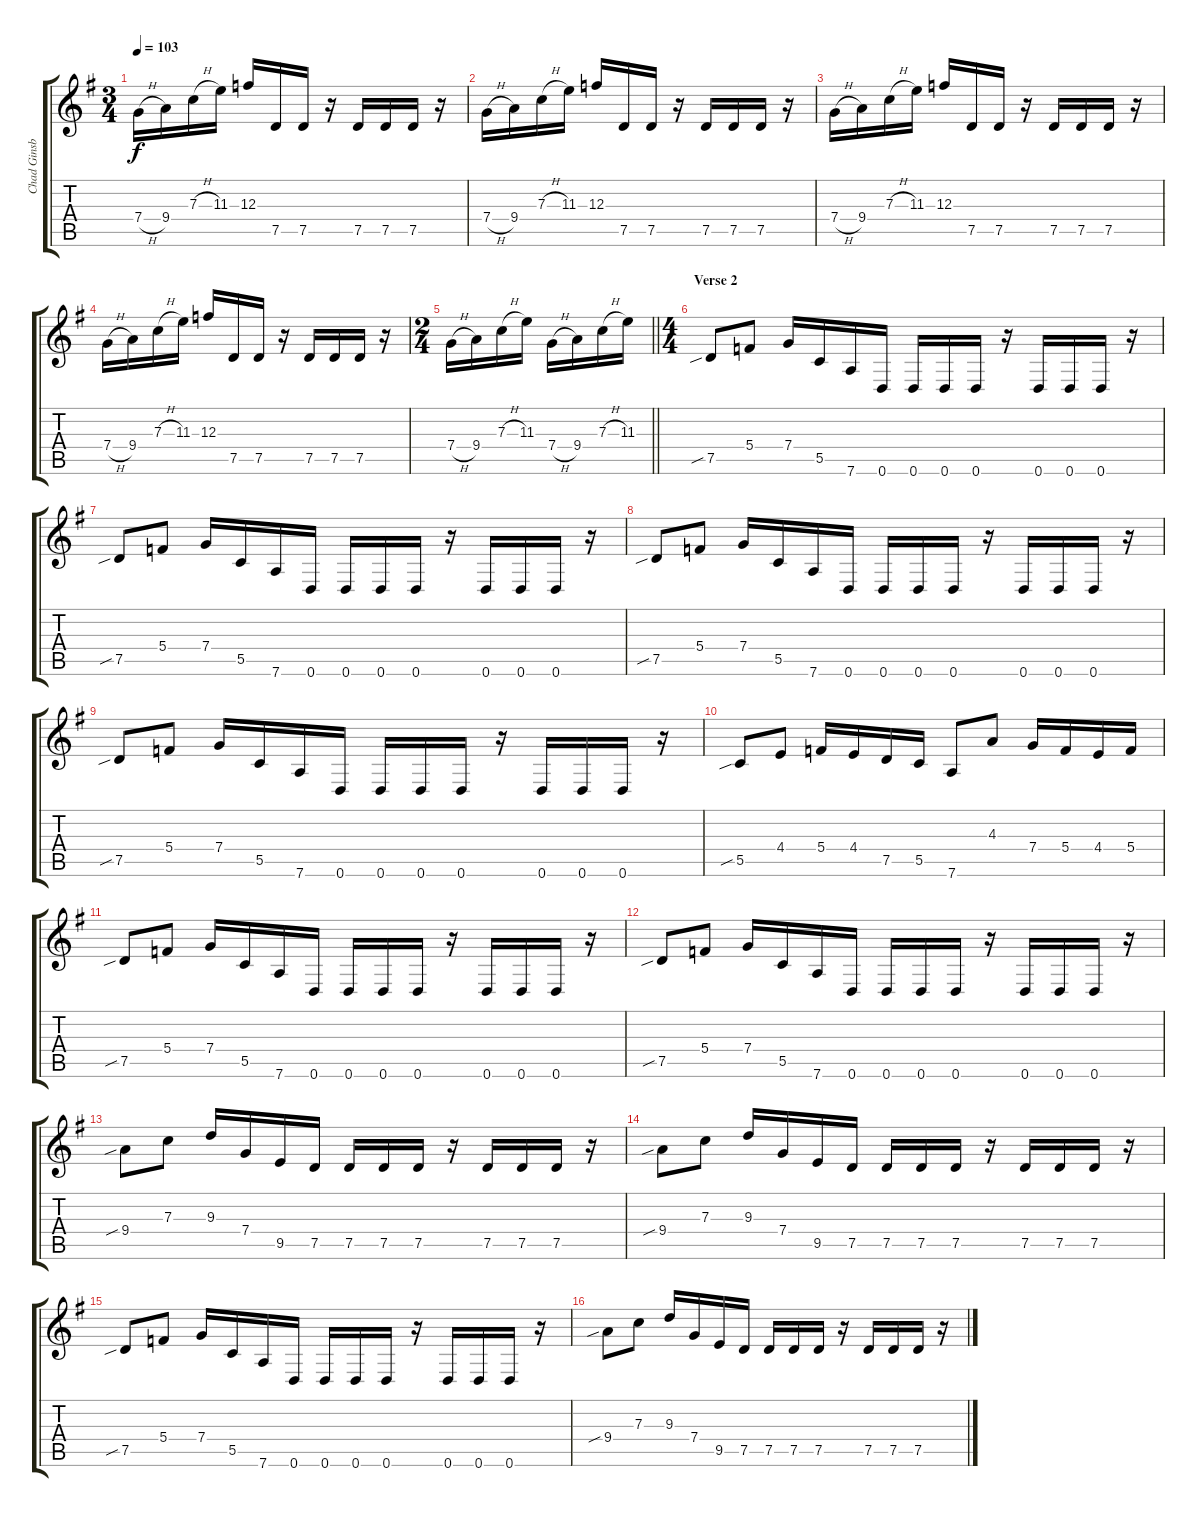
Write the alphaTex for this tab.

\track ("Chad Ginsburg" "Chad Ginsb") {instrument overdrivenguitar}
\staff {score tabs}
\tuning (D4 A3 F3 C3 G2 D2) {hide}
\ts (3 4)
\tempo 103
\clef g2
\ks g
7.4{h}.16{dy f} 9.4.16 7.3{h}.16 11.3.16 12.3.16 7.5.16 7.5.16 r.16 7.5.16 7.5.16 7.5.16 r.16 |
7.4{h}.16 9.4.16 7.3{h}.16 11.3.16 12.3.16 7.5.16 7.5.16 r.16 7.5.16 7.5.16 7.5.16 r.16 |
7.4{h}.16 9.4.16 7.3{h}.16 11.3.16 12.3.16 7.5.16 7.5.16 r.16 7.5.16 7.5.16 7.5.16 r.16 |
7.4{h}.16 9.4.16 7.3{h}.16 11.3.16 12.3.16 7.5.16 7.5.16 r.16 7.5.16 7.5.16 7.5.16 r.16 |
\ts (2 4)
\barLineRight lightlight
7.4{h}.16 9.4.16 7.3{h}.16 11.3.16 7.4{h}.16 9.4.16 7.3{h}.16 11.3.16 |
\ts (4 4)
\section ("" "Verse 2")
7.5{sib}.8 5.4.8 7.4.16 5.5.16 7.6.16 0.6.16 0.6.16 0.6.16 0.6.16 r.16 0.6.16 0.6.16 0.6.16 r.16 |
7.5{sib}.8 5.4.8 7.4.16 5.5.16 7.6.16 0.6.16 0.6.16 0.6.16 0.6.16 r.16 0.6.16 0.6.16 0.6.16 r.16 |
7.5{sib}.8 5.4.8 7.4.16 5.5.16 7.6.16 0.6.16 0.6.16 0.6.16 0.6.16 r.16 0.6.16 0.6.16 0.6.16 r.16 |
7.5{sib}.8 5.4.8 7.4.16 5.5.16 7.6.16 0.6.16 0.6.16 0.6.16 0.6.16 r.16 0.6.16 0.6.16 0.6.16 r.16 |
5.5{sib}.8 4.4.8 5.4.16 4.4.16 7.5.16 5.5.16 7.6.8 4.3.8 7.4.16 5.4.16 4.4.16 5.4.16 |
7.5{sib}.8 5.4.8 7.4.16 5.5.16 7.6.16 0.6.16 0.6.16 0.6.16 0.6.16 r.16 0.6.16 0.6.16 0.6.16 r.16 |
7.5{sib}.8 5.4.8 7.4.16 5.5.16 7.6.16 0.6.16 0.6.16 0.6.16 0.6.16 r.16 0.6.16 0.6.16 0.6.16 r.16 |
9.4{sib}.8 7.3.8 9.3.16 7.4.16 9.5.16 7.5.16 7.5.16 7.5.16 7.5.16 r.16 7.5.16 7.5.16 7.5.16 r.16 |
9.4{sib}.8 7.3.8 9.3.16 7.4.16 9.5.16 7.5.16 7.5.16 7.5.16 7.5.16 r.16 7.5.16 7.5.16 7.5.16 r.16 |
7.5{sib}.8 5.4.8 7.4.16 5.5.16 7.6.16 0.6.16 0.6.16 0.6.16 0.6.16 r.16 0.6.16 0.6.16 0.6.16 r.16 |
9.4{sib}.8 7.3.8 9.3.16 7.4.16 9.5.16 7.5.16 7.5.16 7.5.16 7.5.16 r.16 7.5.16 7.5.16 7.5.16 r.16
